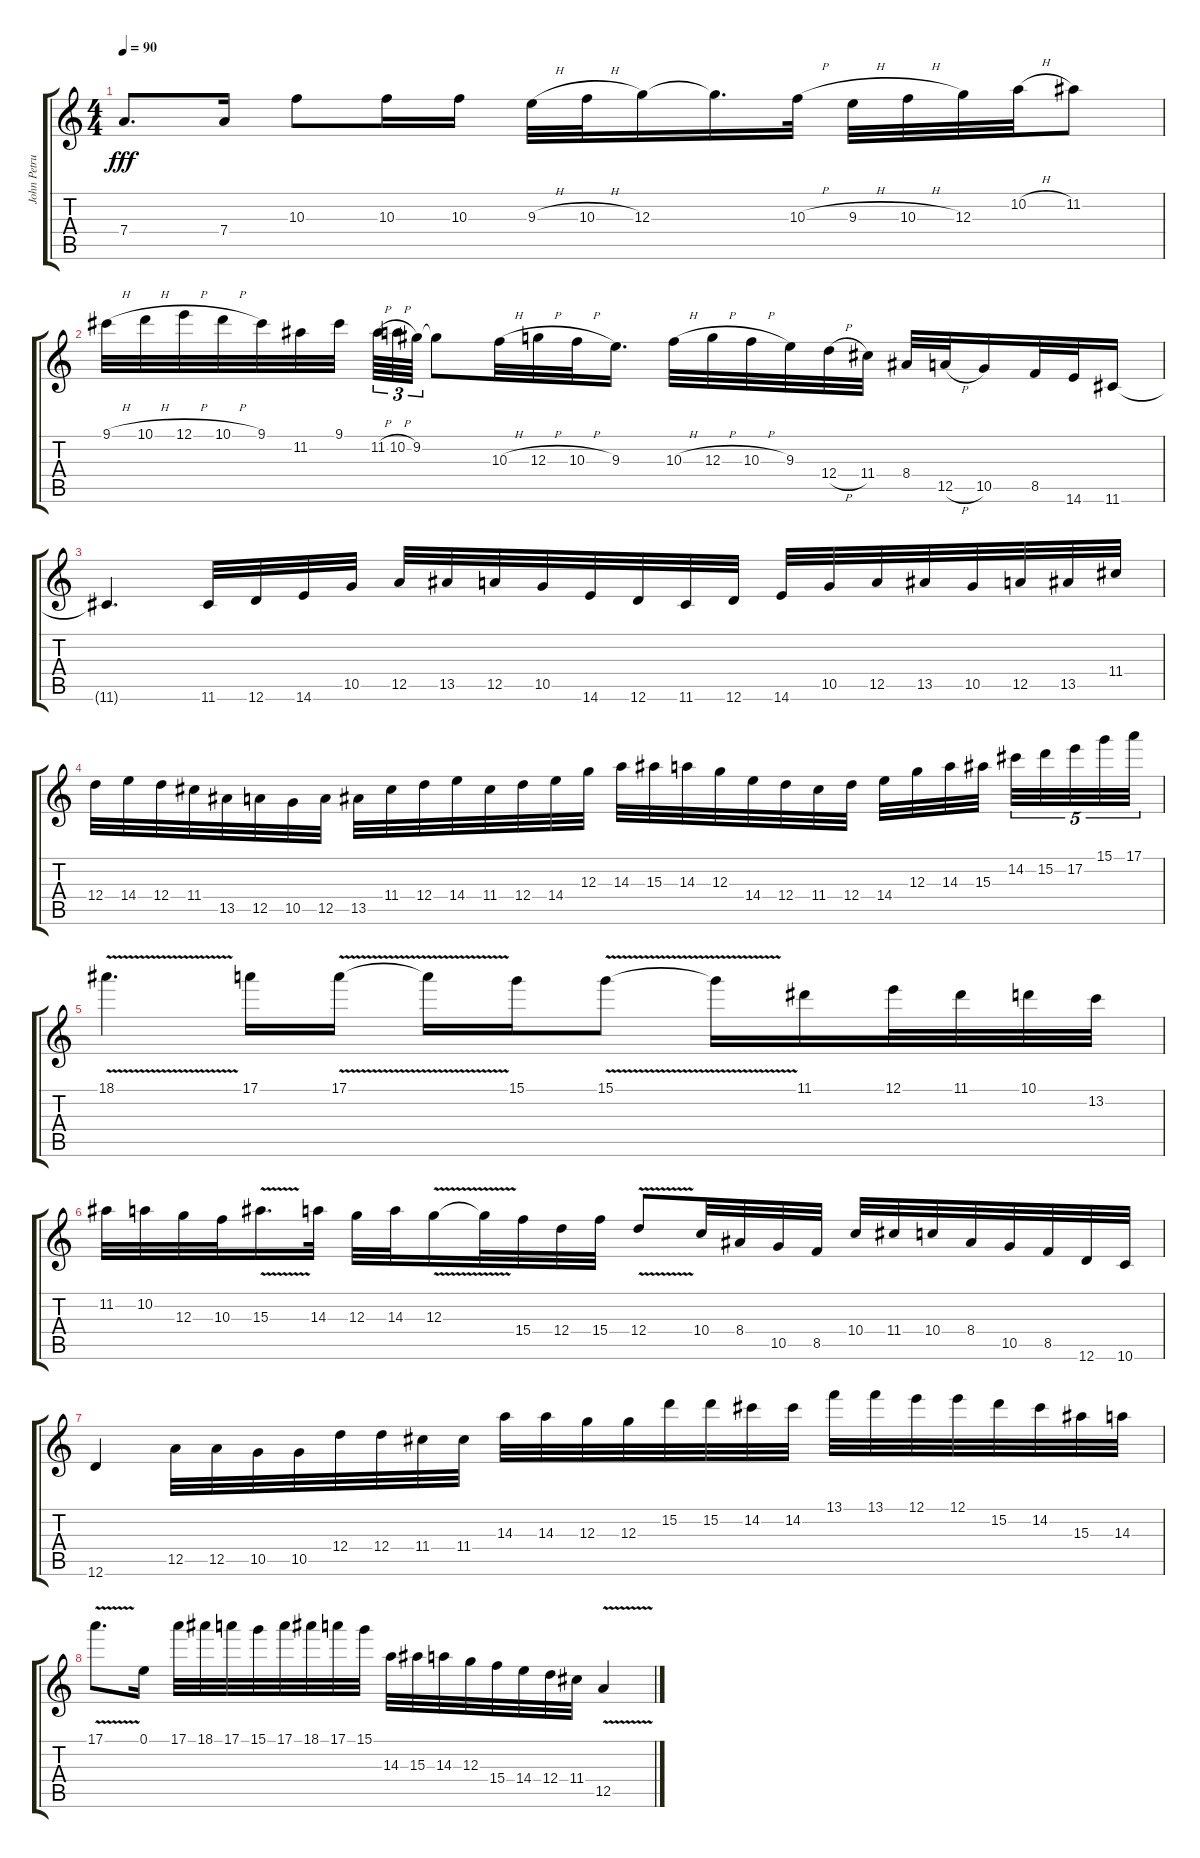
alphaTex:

\track ("John Petrucci" "John Petru") {instrument acousticguitarsteel}
\staff {score tabs}
\tuning (E4 B3 G3 D3 A2 D2) {hide}
\ts (4 4)
\tempo 90
\clef g2
\ks c
7.4.8{d dy fff} 7.4.16 10.3.8 10.3.16 10.3.16 9.3{h}.32 10.3{h}.32 12.3.16 12.3{t}.16{d} 10.3{h}.32 9.3{h}.32 10.3{h}.32 12.3.32 10.2{h}.32 11.2.8 |
9.1{h}.32 10.1{h}.32 12.1{h}.32 10.1{h}.32 9.1.32 11.2.32 9.1.32{beam splitsecondary} 11.2{h}.64{tu (3 2)} 10.2{h}.64{tu (3 2)} 9.2.64{tu (3 2)} 9.2{t}.8 10.3{h}.32 12.3{h}.32 10.3{h}.32 9.3.16{d} 10.3{h}.32 12.3{h}.32 10.3{h}.32 9.3.32 12.4{h}.32 11.4.32 8.4.32 12.5{h}.32 10.5.16 8.5.32 14.6.32 11.6.16 |
11.6{t}.4{d} 11.6.32 12.6.32 14.6.32 10.5.32 12.5.32 13.5.32 12.5.32 10.5.32 14.6.32 12.6.32 11.6.32 12.6.32 14.6.32 10.5.32 12.5.32 13.5.32 10.5.32 12.5.32 13.5.32 11.4.32 |
12.4.32 14.4.32 12.4.32 11.4.32 13.5.32 12.5.32 10.5.32 12.5.32 13.5.32 11.4.32 12.4.32 14.4.32 11.4.32 12.4.32 14.4.32 12.3.32 14.3.32 15.3.32 14.3.32 12.3.32 14.4.32 12.4.32 11.4.32 12.4.32 14.4.32 12.3.32 14.3.32 15.3.32{beam splitsecondary} 14.2.32{tu (5 4)} 15.2.32{tu (5 4)} 17.2.32{tu (5 4)} 15.1.32{tu (5 4)} 17.1.32{tu (5 4)} |
18.1{v}.4{d} 17.1.16 17.1{v}.16 17.1{t}.16 15.1.16 15.1{v}.8 15.1{t}.16 11.1.16 12.1.32 11.1.32 10.1.32 13.2.32 |
11.2.32 10.2.32 12.3.32 10.3.32 15.3{v}.16{d} 14.3.32 12.3.32 14.3.32 12.3{v}.16 12.3{t}.32 15.4.32 12.4.32 15.4.32 12.4{v}.8 10.4.32 8.4.32 10.5.32 8.5.32 10.4.32 11.4.32 10.4.32 8.4.32 10.5.32 8.5.32 12.6.32 10.6.32 |
12.6.4 12.5.32 12.5.32 10.5.32 10.5.32 12.4.32 12.4.32 11.4.32 11.4.32 14.3.32 14.3.32 12.3.32 12.3.32 15.2.32 15.2.32 14.2.32 14.2.32 13.1.32 13.1.32 12.1.32 12.1.32 15.2.32 14.2.32 15.3.32 14.3.32 |
17.1{v}.8{d} 0.1.16 17.1.32 18.1.32 17.1.32 15.1.32 17.1.32 18.1.32 17.1.32 15.1.32 14.3.32 15.3.32 14.3.32 12.3.32 15.4.32 14.4.32 12.4.32 11.4.32 12.5{v}.4
